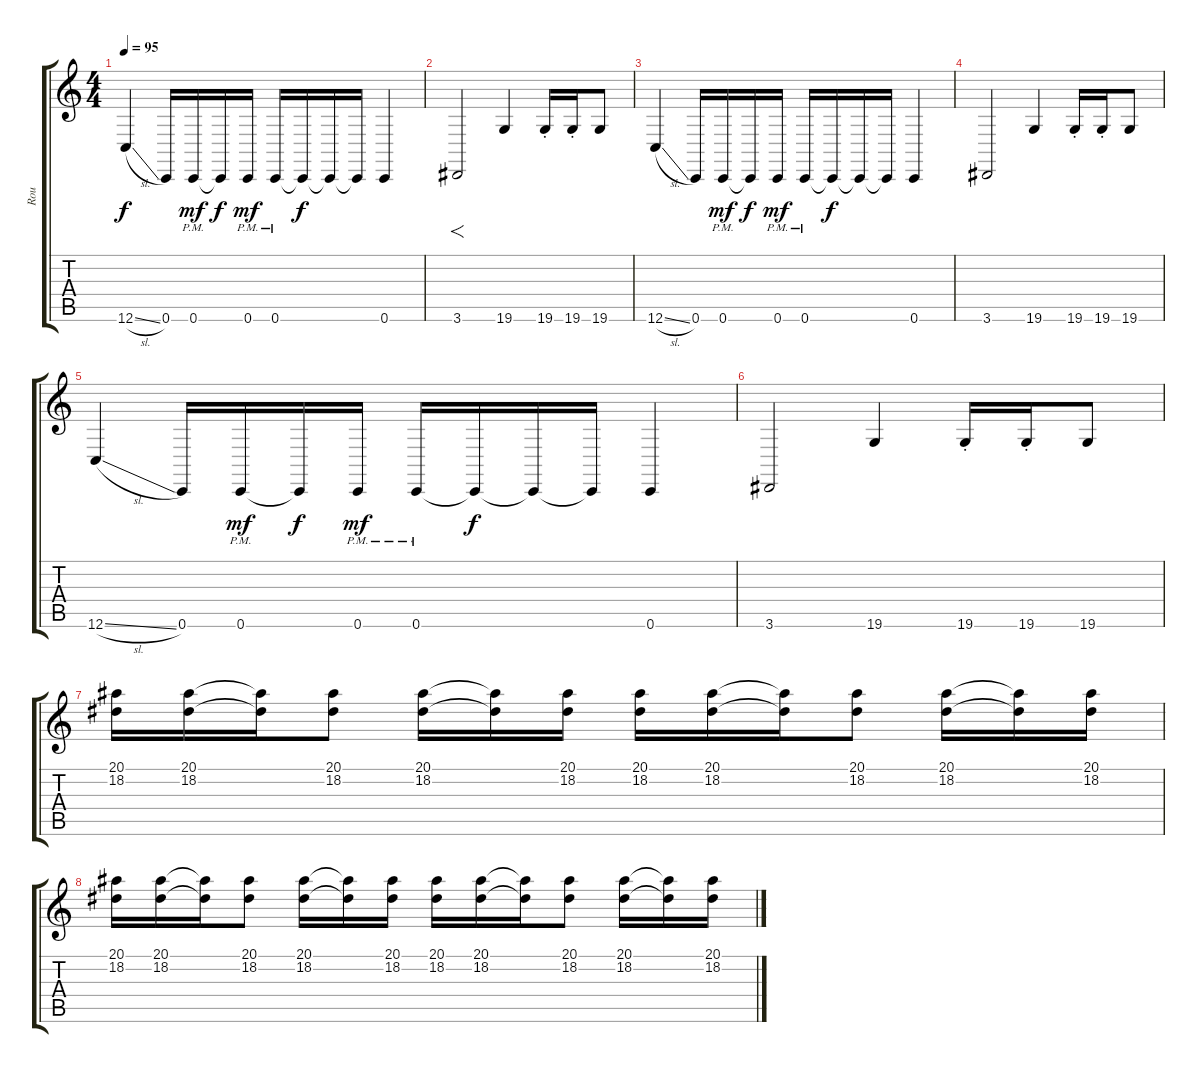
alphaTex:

\track ("Rou" "Rou") {instrument lead2sawtooth}
\staff {score tabs}
\tuning (D4 A3 F3 C3 G2 C2) {hide}
\ts (4 4)
\tempo 95
\clef g2
\ks c
12.6{sl}.4{dy f} 0.6.16 0.6{pm}.16{dy mf} 0.6{t}.16{dy f} 0.6{pm}.16{dy mf} 0.6{pm}.16 0.6{t}.16{dy f} 0.6{t}.16 0.6{t}.16 0.6.4 |
3.6.2{f} 19.6.4 19.6{st}.16 19.6{st}.16 19.6.8 |
12.6{sl}.4 0.6.16 0.6{pm}.16{dy mf} 0.6{t}.16{dy f} 0.6{pm}.16{dy mf} 0.6{pm}.16 0.6{t}.16{dy f} 0.6{t}.16 0.6{t}.16 0.6.4 |
3.6.2 19.6.4 19.6{st}.16 19.6{st}.16 19.6.8 |
12.6{sl}.4 0.6.16 0.6{pm}.16{dy mf} 0.6{t}.16{dy f} 0.6{pm}.16{dy mf} 0.6{pm}.16 0.6{t}.16{dy f} 0.6{t}.16 0.6{t}.16 0.6.4 |
3.6.2 19.6.4 19.6{st}.16 19.6{st}.16 19.6.8 |
(20.1 18.2).16{volume 9} (20.1 18.2).16 (20.1{t} 18.2{t}).16 (20.1 18.2).8 (20.1 18.2).16 (20.1{t} 18.2{t}).16 (20.1 18.2).16 (20.1 18.2).16 (20.1 18.2).16 (20.1{t} 18.2{t}).16 (20.1 18.2).8 (20.1 18.2).16 (20.1{t} 18.2{t}).16 (20.1 18.2).16 |
(20.1 18.2).16 (20.1 18.2).16 (20.1{t} 18.2{t}).16 (20.1 18.2).8 (20.1 18.2).16 (20.1{t} 18.2{t}).16 (20.1 18.2).16 (20.1 18.2).16 (20.1 18.2).16 (20.1{t} 18.2{t}).16 (20.1 18.2).8 (20.1 18.2).16 (20.1{t} 18.2{t}).16 (20.1 18.2).16
